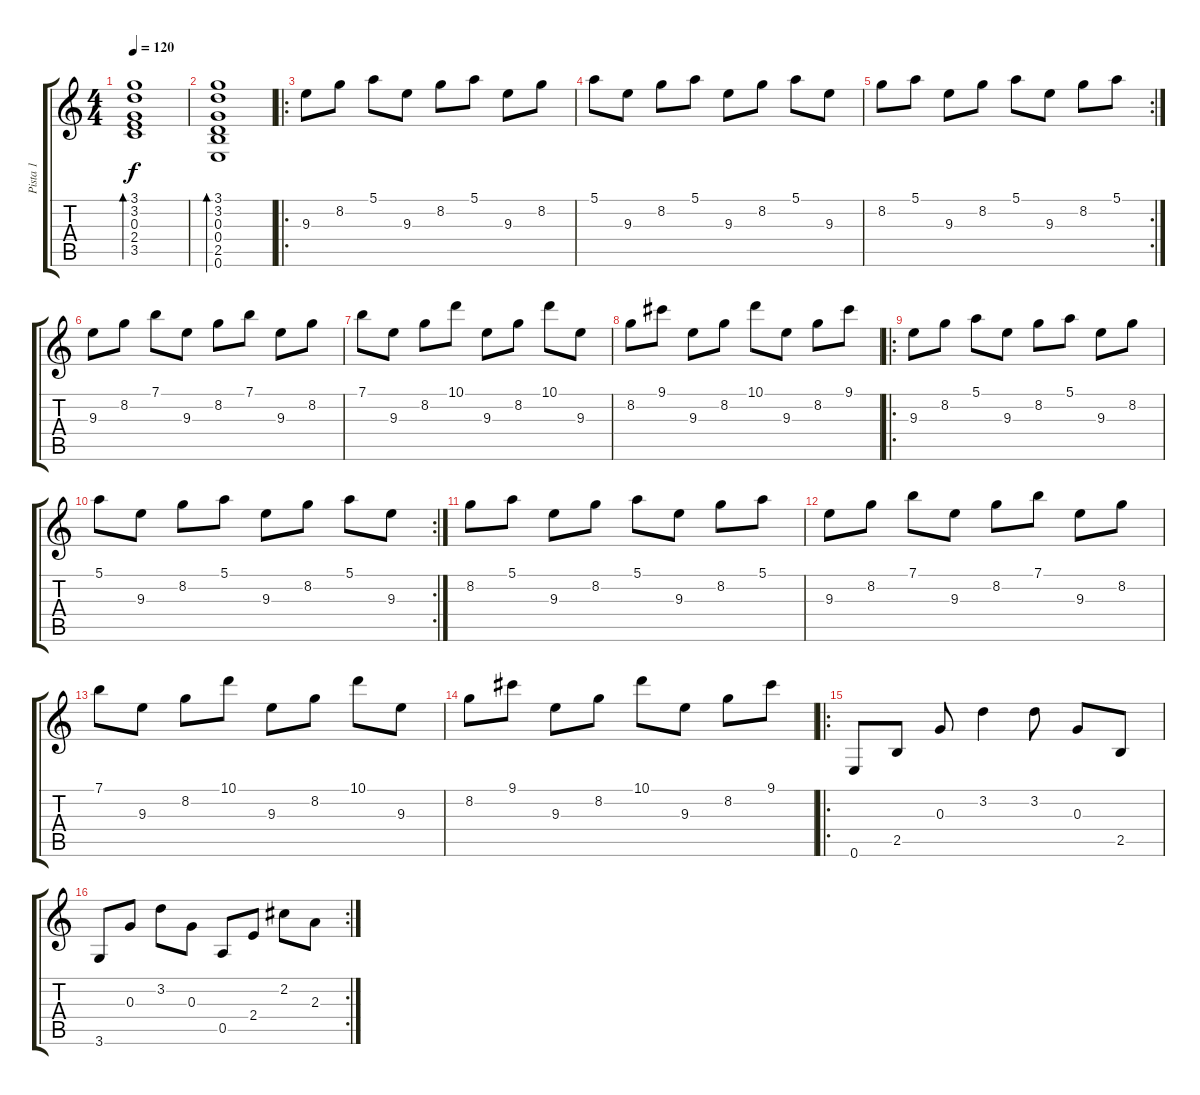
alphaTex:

\track ("Pista 1" "Pista 1") {instrument electricguitarclean}
\staff {score tabs}
\tuning (E4 B3 G3 D3 A2 E2) {hide}
\ts (4 4)
\tempo 120
\clef g2
\ks c
(3.1 3.2 0.3 2.4 3.5).1{bd 240 dy f instrument electricguitarclean} |
(3.1 3.2 0.3 0.4 2.5 0.6).1{bd 240} |
\ro
9.3.8 8.2.8 5.1.8 9.3.8 8.2.8 5.1.8 9.3.8 8.2.8 |
5.1.8 9.3.8 8.2.8 5.1.8 9.3.8 8.2.8 5.1.8 9.3.8 |
\rc 2
8.2.8 5.1.8 9.3.8 8.2.8 5.1.8 9.3.8 8.2.8 5.1.8 |
9.3.8 8.2.8 7.1.8 9.3.8 8.2.8 7.1.8 9.3.8 8.2.8 |
7.1.8 9.3.8 8.2.8 10.1.8 9.3.8 8.2.8 10.1.8 9.3.8 |
8.2.8 9.1.8 9.3.8 8.2.8 10.1.8 9.3.8 8.2.8 9.1.8 |
\ro
9.3.8 8.2.8 5.1.8 9.3.8 8.2.8 5.1.8 9.3.8 8.2.8 |
\rc 2
5.1.8 9.3.8 8.2.8 5.1.8 9.3.8 8.2.8 5.1.8 9.3.8 |
8.2.8 5.1.8 9.3.8 8.2.8 5.1.8 9.3.8 8.2.8 5.1.8 |
9.3.8 8.2.8 7.1.8 9.3.8 8.2.8 7.1.8 9.3.8 8.2.8 |
7.1.8 9.3.8 8.2.8 10.1.8 9.3.8 8.2.8 10.1.8 9.3.8 |
8.2.8 9.1.8 9.3.8 8.2.8 10.1.8 9.3.8 8.2.8 9.1.8 |
\ro
0.6.8 2.5.8 0.3.8 3.2.4 3.2.8 0.3.8 2.5.8 |
\rc 2
3.6.8 0.3.8 3.2.8 0.3.8 0.5.8 2.4.8 2.2.8 2.3.8
